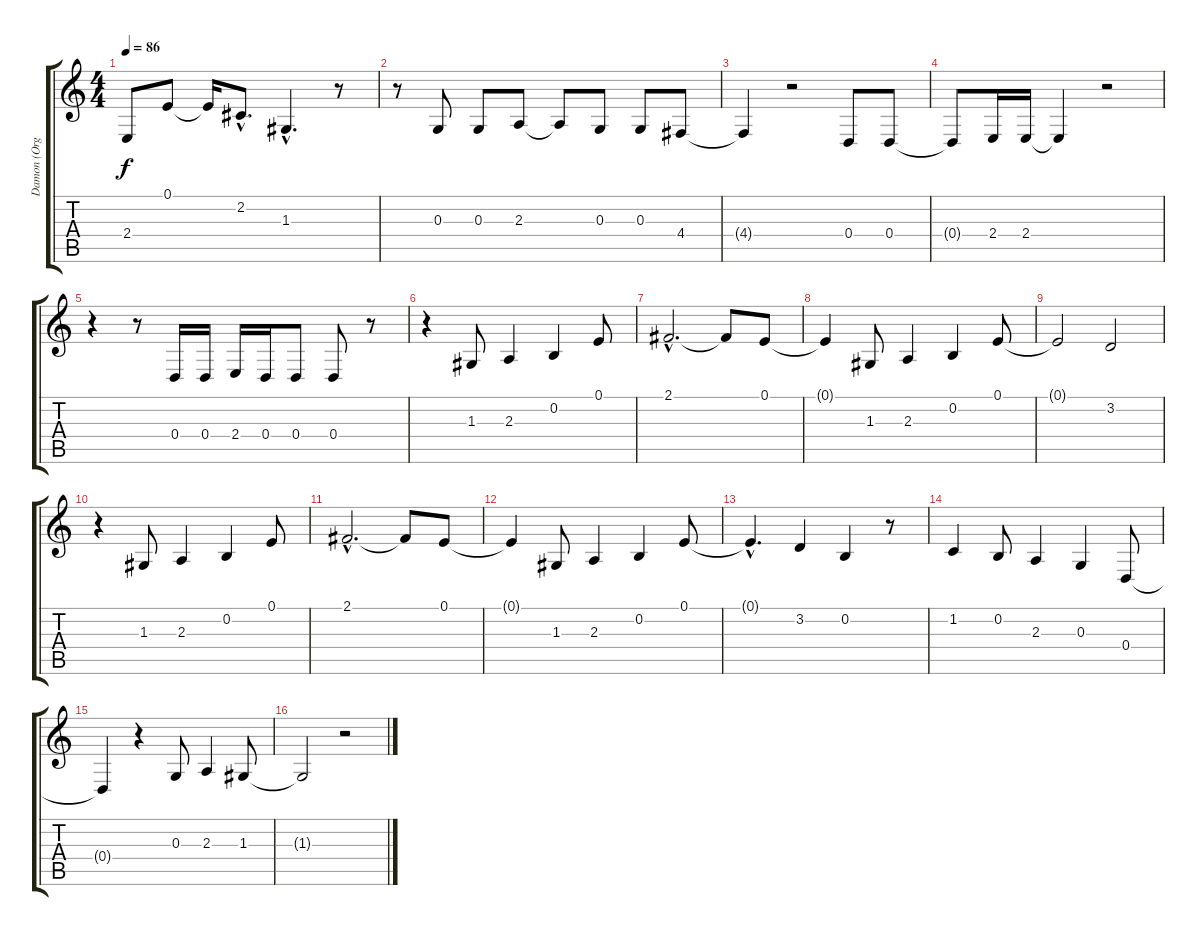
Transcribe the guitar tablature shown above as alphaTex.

\track ("Damon (Organ)" "Damon (Org") {instrument drawbarorgan}
\staff {score tabs}
\tuning (E4 B3 G3 D3 A2 E2) {hide}
\ts (4 4)
\tempo 86
\clef g2
\ks c
2.4{t}.8{dy f} 0.1.8 0.1{t}.16 2.2{hac}.8{d} 1.3{hac}.4{d} r.8 |
r.8 0.3.8 0.3.8 2.3.8 2.3{t}.8 0.3.8 0.3.8 4.4.8 |
4.4{t}.4 r.2 0.4.8 0.4.8 |
0.4{t}.8 2.4.16 2.4.16 2.4{t}.4 r.2 |
r.4 r.8 0.4.16 0.4.16 2.4.16 0.4.16 0.4.8 0.4.8 r.8 |
r.4 1.3.8 2.3.4 0.2.4 0.1.8 |
2.1{hac}.2{d} 2.1{t}.8 0.1.8 |
0.1{t}.4 1.3.8 2.3.4 0.2.4 0.1.8 |
0.1{t}.2 3.2.2 |
r.4 1.3.8 2.3.4 0.2.4 0.1.8 |
2.1{hac}.2{d} 2.1{t}.8 0.1.8 |
0.1{t}.4 1.3.8 2.3.4 0.2.4 0.1.8 |
0.1{hac t}.4{d} 3.2.4 0.2.4 r.8 |
1.2.4 0.2.8 2.3.4 0.3.4 0.4.8 |
0.4{t}.4 r.4 0.3.8 2.3.4 1.3.8 |
1.3{t}.2 r.2
